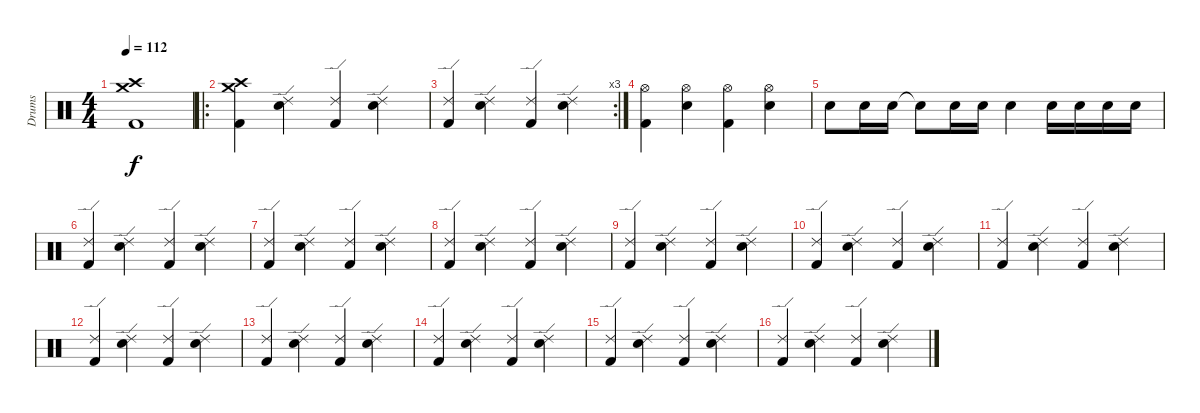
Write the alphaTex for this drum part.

\track ("Drums" "Drums") {instrument percussion}
\staff {score}
\articulation defaults
\ts (4 4)
\tempo 112
\clef neutral
\ks c
("Crash high (hit)" "Crash medium (hit)" "Kick (hit) 2").1{dy f} |
\ro
("Crash medium (hit)" "Crash high (hit)" "Kick (hit) 2").4 ("Ride (edge) 2" "Electric Snare (hit)").4 ("Ride (edge) 2" "Kick (hit) 2").4 ("Ride (edge) 2" "Electric Snare (hit)").4 |
\rc 3
("Ride (edge) 2" "Kick (hit) 2").4 ("Ride (edge) 2" "Electric Snare (hit)").4 ("Ride (edge) 2" "Kick (hit) 2").4 ("Ride (edge) 2" "Electric Snare (hit)").4 |
("Hi-Hat (open)" "Kick (hit) 2").4 ("Hi-Hat (open)" "Electric Snare (hit)").4 ("Hi-Hat (open)" "Kick (hit) 2").4 ("Hi-Hat (open)" "Electric Snare (hit)").4 |
"Electric Snare (hit)".8 "Electric Snare (hit)".16 "Electric Snare (hit)".16 "Snare (hit)"{t}.8 "Electric Snare (hit)".16 "Electric Snare (hit)".16 "Electric Snare (hit)".4 "Electric Snare (hit)".16 "Electric Snare (hit)".16 "Electric Snare (hit)".16 "Electric Snare (hit)".16 |
("Ride (edge) 2" "Kick (hit) 2").4 ("Ride (edge) 2" "Electric Snare (hit)").4 ("Ride (edge) 2" "Kick (hit) 2").4 ("Ride (edge) 2" "Electric Snare (hit)").4 |
("Ride (edge) 2" "Kick (hit) 2").4 ("Ride (edge) 2" "Electric Snare (hit)").4 ("Ride (edge) 2" "Kick (hit) 2").4 ("Ride (edge) 2" "Electric Snare (hit)").4 |
("Ride (edge) 2" "Kick (hit) 2").4 ("Ride (edge) 2" "Electric Snare (hit)").4 ("Ride (edge) 2" "Kick (hit) 2").4 ("Ride (edge) 2" "Electric Snare (hit)").4 |
("Ride (edge) 2" "Kick (hit) 2").4 ("Ride (edge) 2" "Electric Snare (hit)").4 ("Ride (edge) 2" "Kick (hit) 2").4 ("Ride (edge) 2" "Electric Snare (hit)").4 |
("Ride (edge) 2" "Kick (hit) 2").4 ("Ride (edge) 2" "Electric Snare (hit)").4 ("Ride (edge) 2" "Kick (hit) 2").4 ("Ride (edge) 2" "Electric Snare (hit)").4 |
("Ride (edge) 2" "Kick (hit) 2").4 ("Ride (edge) 2" "Electric Snare (hit)").4 ("Ride (edge) 2" "Kick (hit) 2").4 ("Ride (edge) 2" "Electric Snare (hit)").4 |
("Ride (edge) 2" "Kick (hit) 2").4 ("Ride (edge) 2" "Electric Snare (hit)").4 ("Ride (edge) 2" "Kick (hit) 2").4 ("Ride (edge) 2" "Electric Snare (hit)").4 |
("Ride (edge) 2" "Kick (hit) 2").4 ("Ride (edge) 2" "Electric Snare (hit)").4 ("Ride (edge) 2" "Kick (hit) 2").4 ("Ride (edge) 2" "Electric Snare (hit)").4 |
("Ride (edge) 2" "Kick (hit) 2").4 ("Ride (edge) 2" "Electric Snare (hit)").4 ("Ride (edge) 2" "Kick (hit) 2").4 ("Ride (edge) 2" "Electric Snare (hit)").4 |
("Ride (edge) 2" "Kick (hit) 2").4 ("Ride (edge) 2" "Electric Snare (hit)").4 ("Ride (edge) 2" "Kick (hit) 2").4 ("Ride (edge) 2" "Electric Snare (hit)").4 |
("Ride (edge) 2" "Kick (hit) 2").4 ("Ride (edge) 2" "Electric Snare (hit)").4 ("Ride (edge) 2" "Kick (hit) 2").4 ("Ride (edge) 2" "Electric Snare (hit)").4
